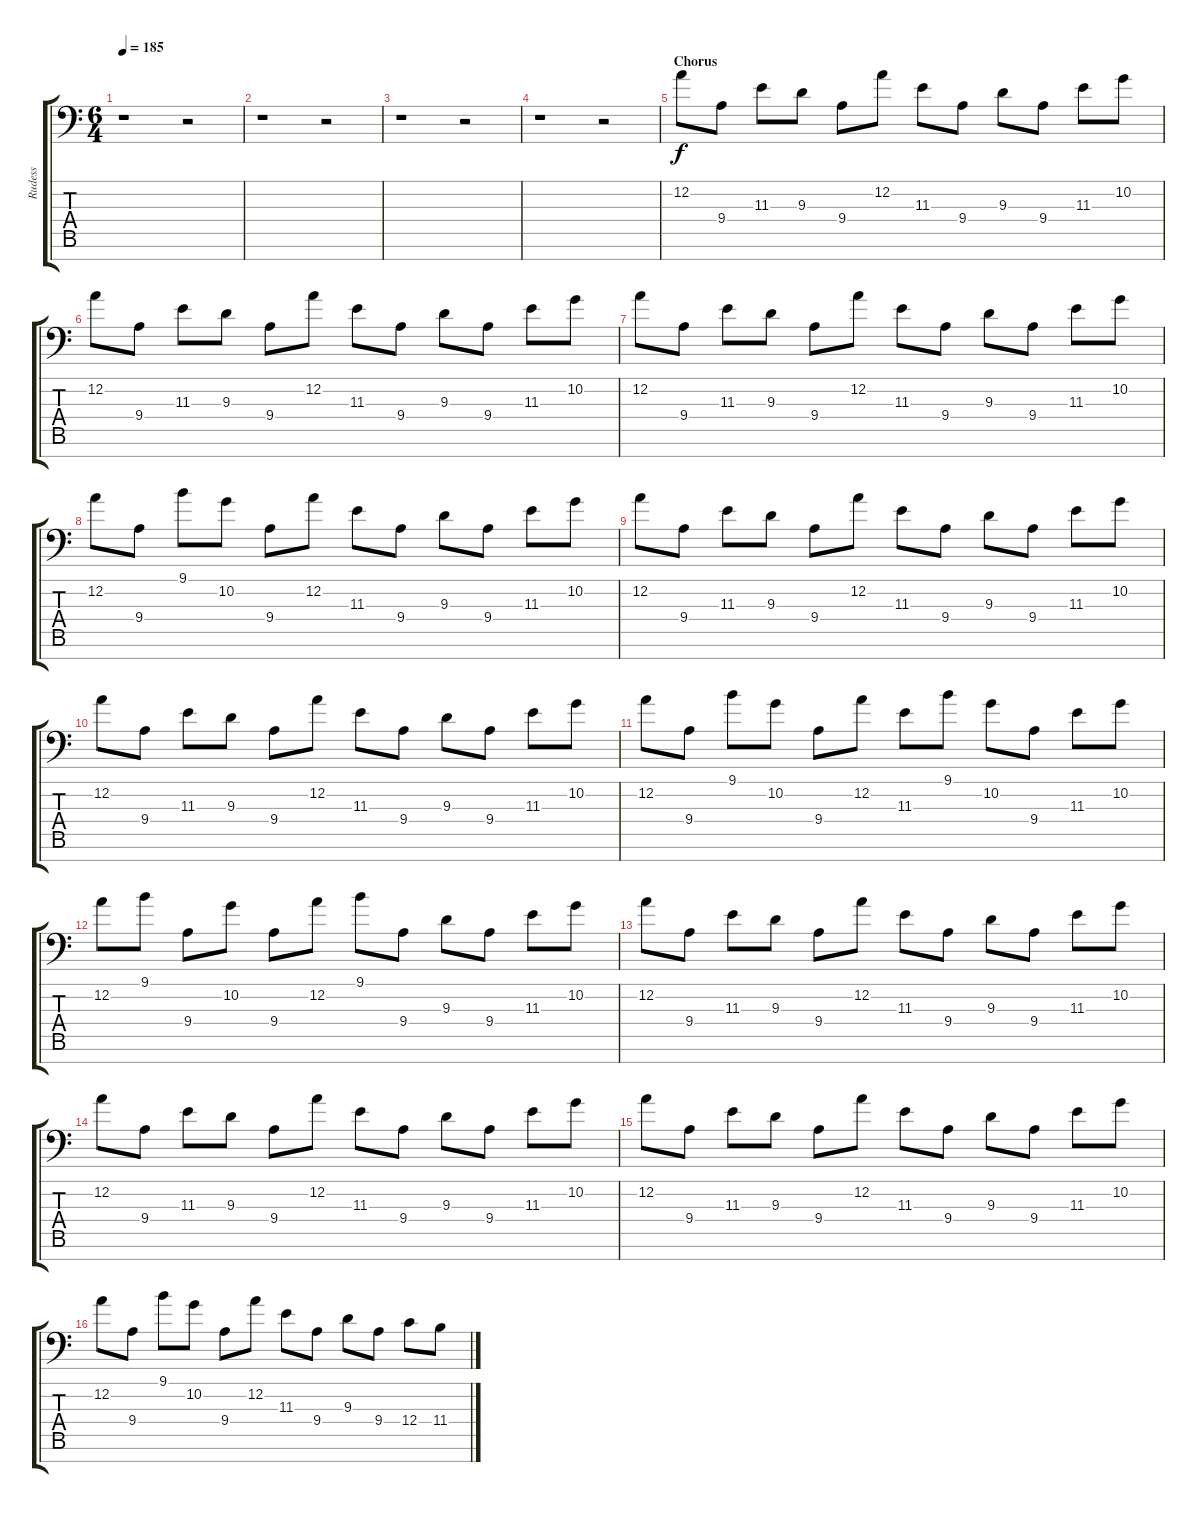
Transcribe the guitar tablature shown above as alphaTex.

\track ("Rudess" "Rudess") {instrument lead1square}
\staff {score tabs}
\tuning (D4 A3 F3 C3 G2 D2 C-1) {hide}
\ts (6 4)
\tempo 185
\clef f4
\ks c
r.1{dy f} r.2 |
r.1 r.2 |
r.1 r.2 |
r.1 r.2 |
\section ("" "Chorus")
12.2.8{instrument lead1square} 9.4.8 11.3.8 9.3.8 9.4.8 12.2.8 11.3.8 9.4.8 9.3.8 9.4.8 11.3.8 10.2.8 |
12.2.8 9.4.8 11.3.8 9.3.8 9.4.8 12.2.8 11.3.8 9.4.8 9.3.8 9.4.8 11.3.8 10.2.8 |
12.2.8 9.4.8 11.3.8 9.3.8 9.4.8 12.2.8 11.3.8 9.4.8 9.3.8 9.4.8 11.3.8 10.2.8 |
12.2.8 9.4.8 9.1.8 10.2.8 9.4.8 12.2.8 11.3.8 9.4.8 9.3.8 9.4.8 11.3.8 10.2.8 |
12.2.8 9.4.8 11.3.8 9.3.8 9.4.8 12.2.8 11.3.8 9.4.8 9.3.8 9.4.8 11.3.8 10.2.8 |
12.2.8 9.4.8 11.3.8 9.3.8 9.4.8 12.2.8 11.3.8 9.4.8 9.3.8 9.4.8 11.3.8 10.2.8 |
12.2.8 9.4.8 9.1.8 10.2.8 9.4.8 12.2.8 11.3.8 9.1.8 10.2.8 9.4.8 11.3.8 10.2.8 |
12.2.8 9.1.8 9.4.8 10.2.8 9.4.8 12.2.8 9.1.8 9.4.8 9.3.8 9.4.8 11.3.8 10.2.8 |
12.2.8 9.4.8 11.3.8 9.3.8 9.4.8 12.2.8 11.3.8 9.4.8 9.3.8 9.4.8 11.3.8 10.2.8 |
12.2.8 9.4.8 11.3.8 9.3.8 9.4.8 12.2.8 11.3.8 9.4.8 9.3.8 9.4.8 11.3.8 10.2.8 |
12.2.8 9.4.8 11.3.8 9.3.8 9.4.8 12.2.8 11.3.8 9.4.8 9.3.8 9.4.8 11.3.8 10.2.8 |
12.2.8 9.4.8 9.1.8 10.2.8 9.4.8 12.2.8 11.3.8 9.4.8 9.3.8 9.4.8 12.4.8 11.4.8
